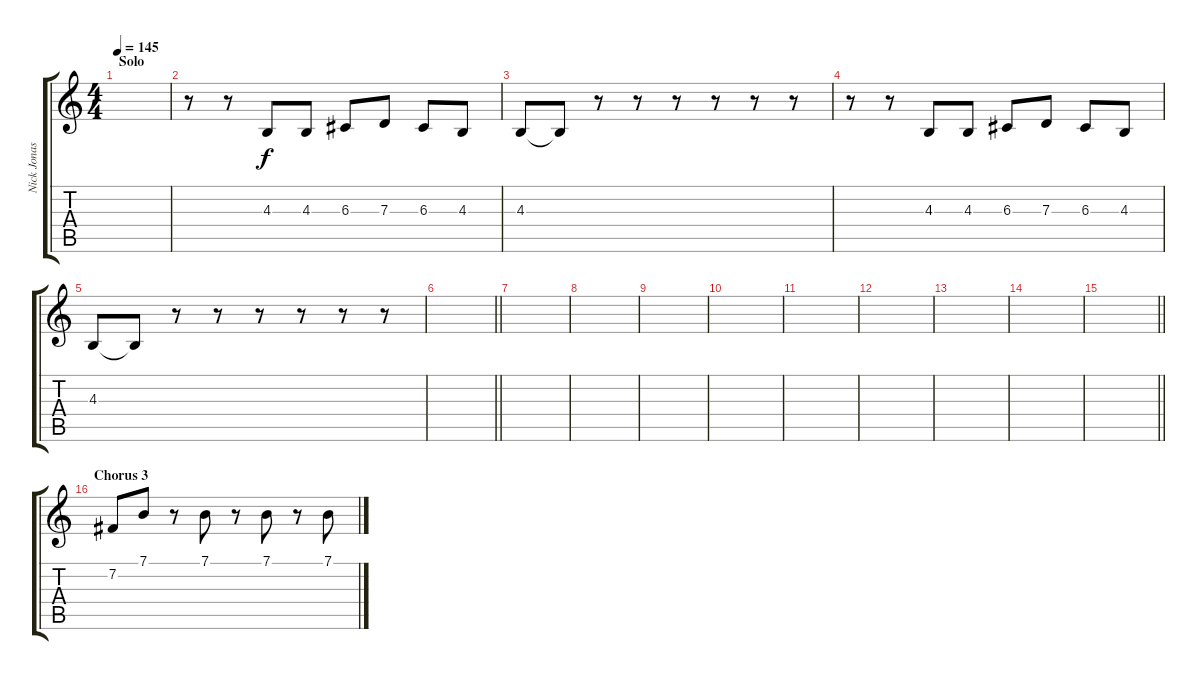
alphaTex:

\track ("Nick Jonas" "Nick Jonas") {instrument honkytonkpiano}
\staff {score tabs}
\tuning (E4 B3 G3 D3 A2 E2) {hide}
\ts (4 4)
\section ("" "Solo")
\tempo 145
\clef g2
\ks c
|
r.8 r.8 4.3.8 4.3.8 6.3.8 7.3.8 6.3.8 4.3.8 |
4.3.8 4.3{t}.8 r.8 r.8 r.8 r.8 r.8 r.8 |
r.8 r.8 4.3.8 4.3.8 6.3.8 7.3.8 6.3.8 4.3.8 |
4.3.8 4.3{t}.8 r.8 r.8 r.8 r.8 r.8 r.8 |
\barLineRight lightlight
|
|
|
|
|
|
|
|
|
\barLineRight lightlight
|
\section ("" "Chorus 3")
7.2.8 7.1.8 r.8 7.1.8 r.8 7.1.8 r.8 7.1.8
